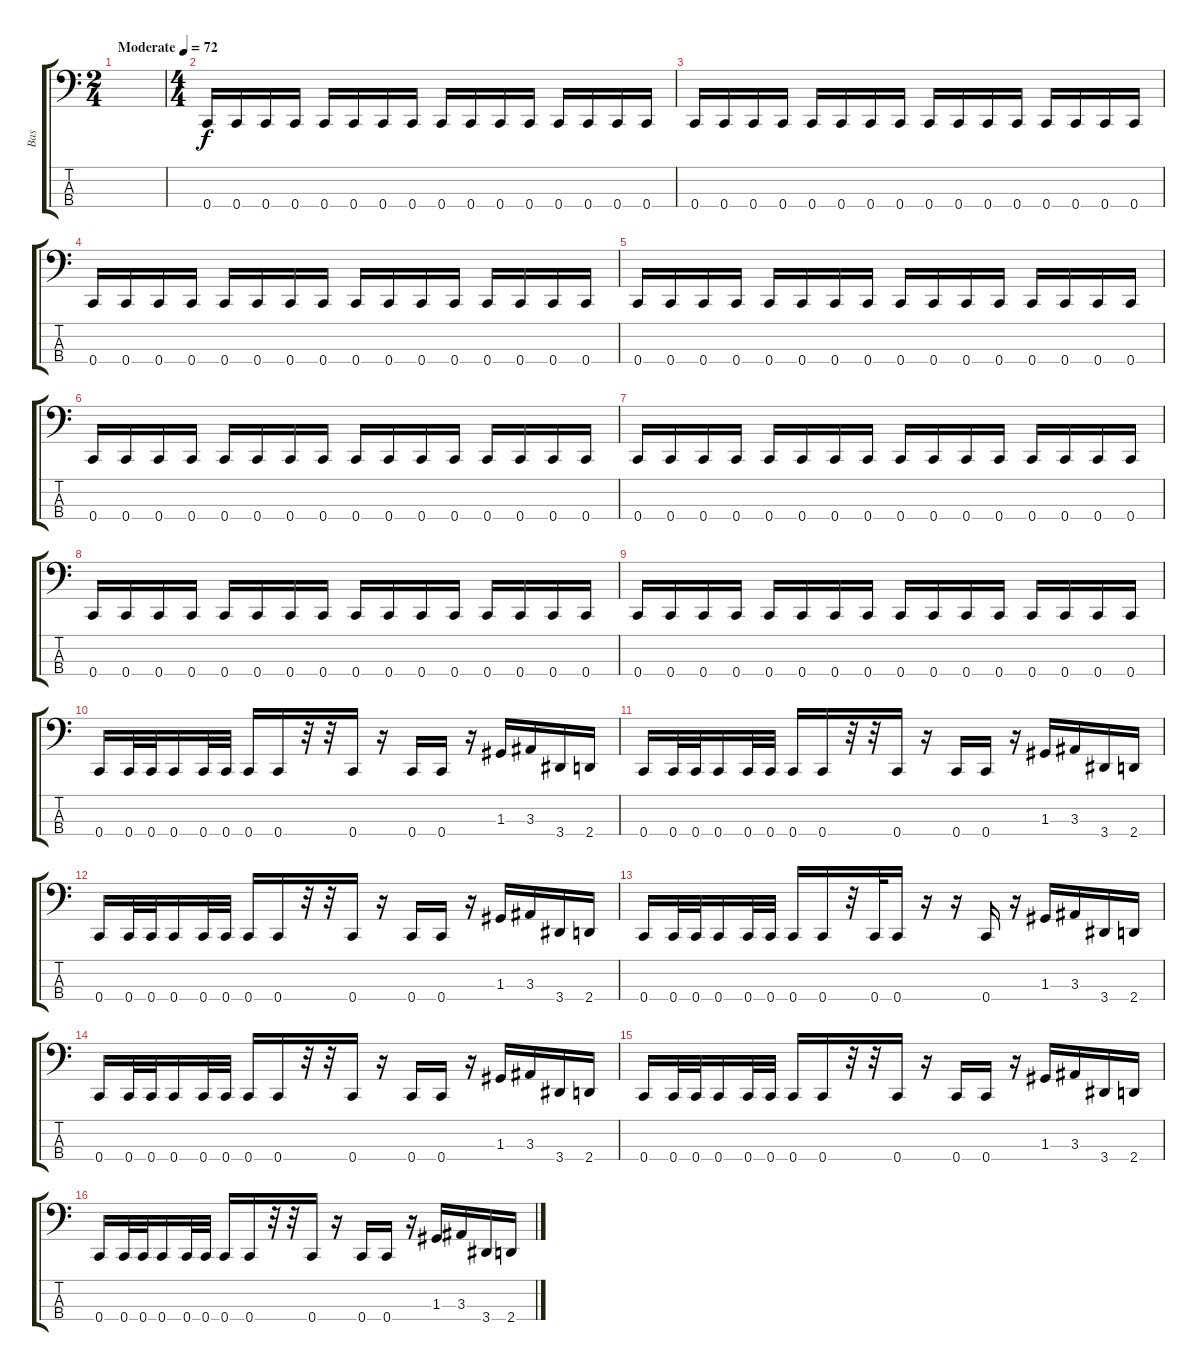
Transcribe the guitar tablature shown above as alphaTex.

\track ("Bas" "Bas") {instrument electricbassfinger}
\staff {score tabs}
\tuning (F2 C2 G1 C1) {hide}
\ts (2 4)
\tempo (72 "Moderate")
\clef f4
\ks c
|
\ts (4 4)
0.4.16 0.4.16 0.4.16 0.4.16 0.4.16 0.4.16 0.4.16 0.4.16 0.4.16 0.4.16 0.4.16 0.4.16 0.4.16 0.4.16 0.4.16 0.4.16 |
0.4.16 0.4.16 0.4.16 0.4.16 0.4.16 0.4.16 0.4.16 0.4.16 0.4.16 0.4.16 0.4.16 0.4.16 0.4.16 0.4.16 0.4.16 0.4.16 |
0.4.16 0.4.16 0.4.16 0.4.16 0.4.16 0.4.16 0.4.16 0.4.16 0.4.16 0.4.16 0.4.16 0.4.16 0.4.16 0.4.16 0.4.16 0.4.16 |
0.4.16 0.4.16 0.4.16 0.4.16 0.4.16 0.4.16 0.4.16 0.4.16 0.4.16 0.4.16 0.4.16 0.4.16 0.4.16 0.4.16 0.4.16 0.4.16 |
0.4.16 0.4.16 0.4.16 0.4.16 0.4.16 0.4.16 0.4.16 0.4.16 0.4.16 0.4.16 0.4.16 0.4.16 0.4.16 0.4.16 0.4.16 0.4.16 |
0.4.16 0.4.16 0.4.16 0.4.16 0.4.16 0.4.16 0.4.16 0.4.16 0.4.16 0.4.16 0.4.16 0.4.16 0.4.16 0.4.16 0.4.16 0.4.16 |
0.4.16 0.4.16 0.4.16 0.4.16 0.4.16 0.4.16 0.4.16 0.4.16 0.4.16 0.4.16 0.4.16 0.4.16 0.4.16 0.4.16 0.4.16 0.4.16 |
0.4.16 0.4.16 0.4.16 0.4.16 0.4.16 0.4.16 0.4.16 0.4.16 0.4.16 0.4.16 0.4.16 0.4.16 0.4.16 0.4.16 0.4.16 0.4.16 |
0.4.16 0.4.32 0.4.32 0.4.16 0.4.32 0.4.32 0.4.16 0.4.16 r.32 r.32 0.4.16 r.16 0.4.16 0.4.16 r.16 1.3.16 3.3.16 3.4.16 2.4.16 |
0.4.16 0.4.32 0.4.32 0.4.16 0.4.32 0.4.32 0.4.16 0.4.16 r.32 r.32 0.4.16 r.16 0.4.16 0.4.16 r.16 1.3.16 3.3.16 3.4.16 2.4.16 |
0.4.16 0.4.32 0.4.32 0.4.16 0.4.32 0.4.32 0.4.16 0.4.16 r.32 r.32 0.4.16 r.16 0.4.16 0.4.16 r.16 1.3.16 3.3.16 3.4.16 2.4.16 |
0.4.16 0.4.32 0.4.32 0.4.16 0.4.32 0.4.32 0.4.16 0.4.16 r.32 0.4.32 0.4.16 r.16 r.16 0.4.16 r.16 1.3.16 3.3.16 3.4.16 2.4.16 |
0.4.16 0.4.32 0.4.32 0.4.16 0.4.32 0.4.32 0.4.16 0.4.16 r.32 r.32 0.4.16 r.16 0.4.16 0.4.16 r.16 1.3.16 3.3.16 3.4.16 2.4.16 |
0.4.16 0.4.32 0.4.32 0.4.16 0.4.32 0.4.32 0.4.16 0.4.16 r.32 r.32 0.4.16 r.16 0.4.16 0.4.16 r.16 1.3.16 3.3.16 3.4.16 2.4.16 |
0.4.16 0.4.32 0.4.32 0.4.16 0.4.32 0.4.32 0.4.16 0.4.16 r.32 r.32 0.4.16 r.16 0.4.16 0.4.16 r.16 1.3.16 3.3.16 3.4.16 2.4.16
